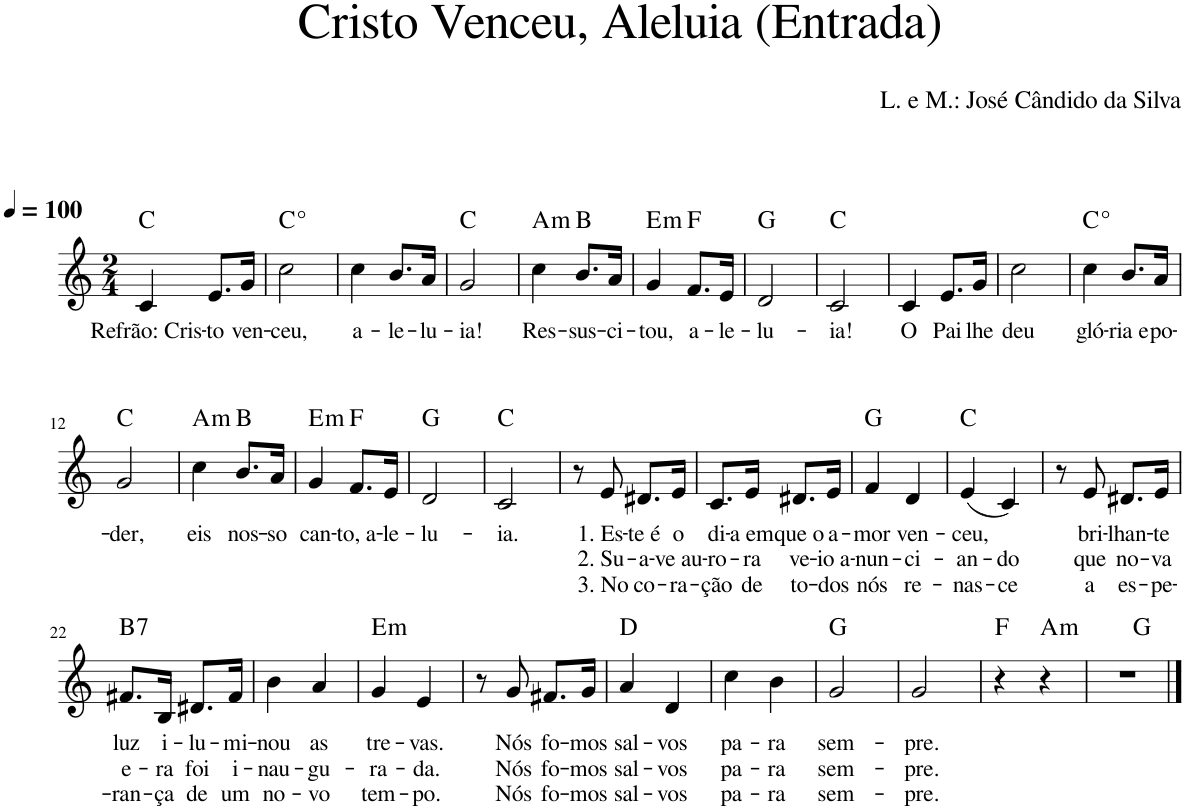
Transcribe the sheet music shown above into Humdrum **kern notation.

**kern	**text	**text	**text	**harte
*part1	*part1	*part1	*part1	*part1
*staff1	*staff1	*staff1	*staff1	*
*I"Voz	*	*	*	*
*I'Vo.	*	*	*	*
*clefG2	*	*	*	*
*k[]	*	*	*	*
*M2/4	*	*	*	*
*MM100	*	*	*	*
=1	=1	=1	=1	=1
!	!LO:LY:b	!	!	!
4c/	Refrão: Cris-	.	.	C:maj
!	!LO:LY:b	!	!	!
8.e/L	-to	.	.	.
!	!LO:LY:b	!	!	!
16g/Jk	ven-	.	.	.
=2	=2	=2	=2	=2
!	!LO:LY:b	!	!	!LO:H:kt=°
2cc\	-ceu,	.	.	.
=3	=3	=3	=3	=3
!	!LO:LY:b	!	!	!
4cc\	a-	.	.	.
!	!LO:LY:b	!	!	!
8.b/L	-le-	.	.	.
!	!LO:LY:b	!	!	!
16a/Jk	-lu-	.	.	.
=4	=4	=4	=4	=4
!	!LO:LY:b	!	!	!
2g/	-ia!	.	.	C:maj
=5	=5	=5	=5	=5
!	!LO:LY:b	!	!	!LO:H:kt=m
4cc\	Res-	.	.	A:min
!	!LO:LY:b	!	!	!
8.b/L	-sus-	.	.	B:maj
!	!LO:LY:b	!	!	!
16a/Jk	-ci-	.	.	.
=6	=6	=6	=6	=6
!	!LO:LY:b	!	!	!LO:H:kt=m
4g/	-tou,	.	.	E:min
!	!LO:LY:b	!	!	!
8.f/L	a-	.	.	F:maj
!	!LO:LY:b	!	!	!
16e/Jk	-le-	.	.	.
=7	=7	=7	=7	=7
!	!LO:LY:b	!	!	!
2d/	-lu-	.	.	G:maj
=8	=8	=8	=8	=8
!	!LO:LY:b	!	!	!
2c/	-ia!	.	.	C:maj
=9	=9	=9	=9	=9
!	!LO:LY:b	!	!	!
4c/	O	.	.	.
!	!LO:LY:b	!	!	!
8.e/L	Pai	.	.	.
!	!LO:LY:b	!	!	!
16g/Jk	lhe	.	.	.
=10	=10	=10	=10	=10
!	!LO:LY:b	!	!	!
2cc\	deu	.	.	.
=11	=11	=11	=11	=11
!	!LO:LY:b	!	!	!LO:H:kt=°
4cc\	gló-	.	.	.
!	!LO:LY:b	!	!	!
8.b/L	-ria e	.	.	.
!	!LO:LY:b	!	!	!
16a/Jk	po-	.	.	.
!!LO:LB:g=z
=12	=12	=12	=12	=12
!	!LO:LY:b	!	!	!
2g/	-der,	.	.	C:maj
=13	=13	=13	=13	=13
!	!LO:LY:b	!	!	!LO:H:kt=m
4cc\	eis	.	.	A:min
!	!LO:LY:b	!	!	!
8.b/L	nos-	.	.	B:maj
!	!LO:LY:b	!	!	!
16a/Jk	-so	.	.	.
=14	=14	=14	=14	=14
!	!LO:LY:b	!	!	!LO:H:kt=m
4g/	can-	.	.	E:min
!	!LO:LY:b	!	!	!
8.f/L	-to, a-	.	.	F:maj
!	!LO:LY:b	!	!	!
16e/Jk	-le-	.	.	.
=15	=15	=15	=15	=15
!	!LO:LY:b	!	!	!
2d/	-lu-	.	.	G:maj
=16	=16	=16	=16	=16
!	!LO:LY:b	!	!	!
2c/	-ia.	.	.	C:maj
=17	=17	=17	=17	=17
8r	.	.	.	.
!	!LO:LY:b	!LO:LY:b	!LO:LY:b	!
8e/	1. Es-	2. Su-	3. No	.
!	!LO:LY:b	!LO:LY:b	!LO:LY:b	!
8.d#X/L	-te é	-a-	co-	.
!	!LO:LY:b	!LO:LY:b	!LO:LY:b	!
16e/Jk	o	-ve au-	-ra-	.
=18	=18	=18	=18	=18
!	!LO:LY:b	!LO:LY:b	!LO:LY:b	!
8.c/L	di-	-ro-	-ção	.
!	!LO:LY:b	!LO:LY:b	!LO:LY:b	!
16e/Jk	-a em	-ra	de	.
!	!LO:LY:b	!LO:LY:b	!LO:LY:b	!
8.d#X/L	que o	ve-	to-	.
!	!LO:LY:b	!LO:LY:b	!LO:LY:b	!
16e/Jk	a-	-io a-	-dos	.
=19	=19	=19	=19	=19
!	!LO:LY:b	!LO:LY:b	!LO:LY:b	!
4f/	-mor	-nun-	nós	G:maj
!	!LO:LY:b	!LO:LY:b	!LO:LY:b	!
4d/	ven-	-ci-	re-	.
=20	=20	=20	=20	=20
!	!LO:LY:b	!LO:LY:b	!LO:LY:b	!
(4e/	-ceu,	-an-	-nas-	C:maj
!	!	!LO:LY:b	!LO:LY:b	!
4c/)	.	-do	-ce	.
=21	=21	=21	=21	=21
8r	.	.	.	.
!	!LO:LY:b	!LO:LY:b	!LO:LY:b	!
8e/	bri-	que	a	.
!	!LO:LY:b	!LO:LY:b	!LO:LY:b	!
8.d#X/L	-lhan-	no-	es-	.
!	!LO:LY:b	!LO:LY:b	!LO:LY:b	!
16e/Jk	-te	-va	-pe-	.
!!LO:LB:g=z
=22	=22	=22	=22	=22
!	!LO:LY:b	!LO:LY:b	!LO:LY:b	!LO:H:kt=7
8.f#X/L	luz	e-	-ran-	B:7
!	!LO:LY:b	!LO:LY:b	!LO:LY:b	!
16B/Jk	i-	-ra	-ça	.
!	!LO:LY:b	!LO:LY:b	!LO:LY:b	!
8.d#X/L	-lu-	foi	de	.
!	!LO:LY:b	!LO:LY:b	!LO:LY:b	!
16f#/Jk	-mi-	i-	um	.
=23	=23	=23	=23	=23
!	!LO:LY:b	!LO:LY:b	!LO:LY:b	!
4b\	-nou	-nau-	no-	.
!	!LO:LY:b	!LO:LY:b	!LO:LY:b	!
4a/	as	-gu-	-vo	.
=24	=24	=24	=24	=24
!	!LO:LY:b	!LO:LY:b	!LO:LY:b	!LO:H:kt=m
4g/	tre-	-ra-	tem-	E:min
!	!LO:LY:b	!LO:LY:b	!LO:LY:b	!
4e/	-vas.	-da.	-po.	.
=25	=25	=25	=25	=25
8r	.	.	.	.
!	!LO:LY:b	!LO:LY:b	!LO:LY:b	!
8g/	Nós	Nós	Nós	.
!	!LO:LY:b	!LO:LY:b	!LO:LY:b	!
8.f#X/L	fo-	fo-	fo-	.
!	!LO:LY:b	!LO:LY:b	!LO:LY:b	!
16g/Jk	-mos	-mos	-mos	.
=26	=26	=26	=26	=26
!	!LO:LY:b	!LO:LY:b	!LO:LY:b	!
4a/	sal-	sal-	sal-	D:maj
!	!LO:LY:b	!LO:LY:b	!LO:LY:b	!
4d/	-vos	-vos	-vos	.
=27	=27	=27	=27	=27
!	!LO:LY:b	!LO:LY:b	!LO:LY:b	!
4cc\	pa-	pa-	pa-	.
!	!LO:LY:b	!LO:LY:b	!LO:LY:b	!
4b\	-ra	-ra	-ra	.
=28	=28	=28	=28	=28
!	!LO:LY:b	!LO:LY:b	!LO:LY:b	!
2g/	sem-	sem-	sem-	G:maj
=29	=29	=29	=29	=29
!	!LO:LY:b	!LO:LY:b	!LO:LY:b	!
2g/	-pre.	-pre.	-pre.	.
=30	=30	=30	=30	=30
4r	.	.	.	F:maj
!	!	!	!	!LO:H:kt=m
4r	.	.	.	A:min
=31	=31	=31	=31	=31
*^	*	*	*	*
2r	4ryy	.	.	.	.
.	4ryy	.	.	.	G:maj
*v	*v	*	*	*	*
==	==	==	==	==
*-	*-	*-	*-	*-
